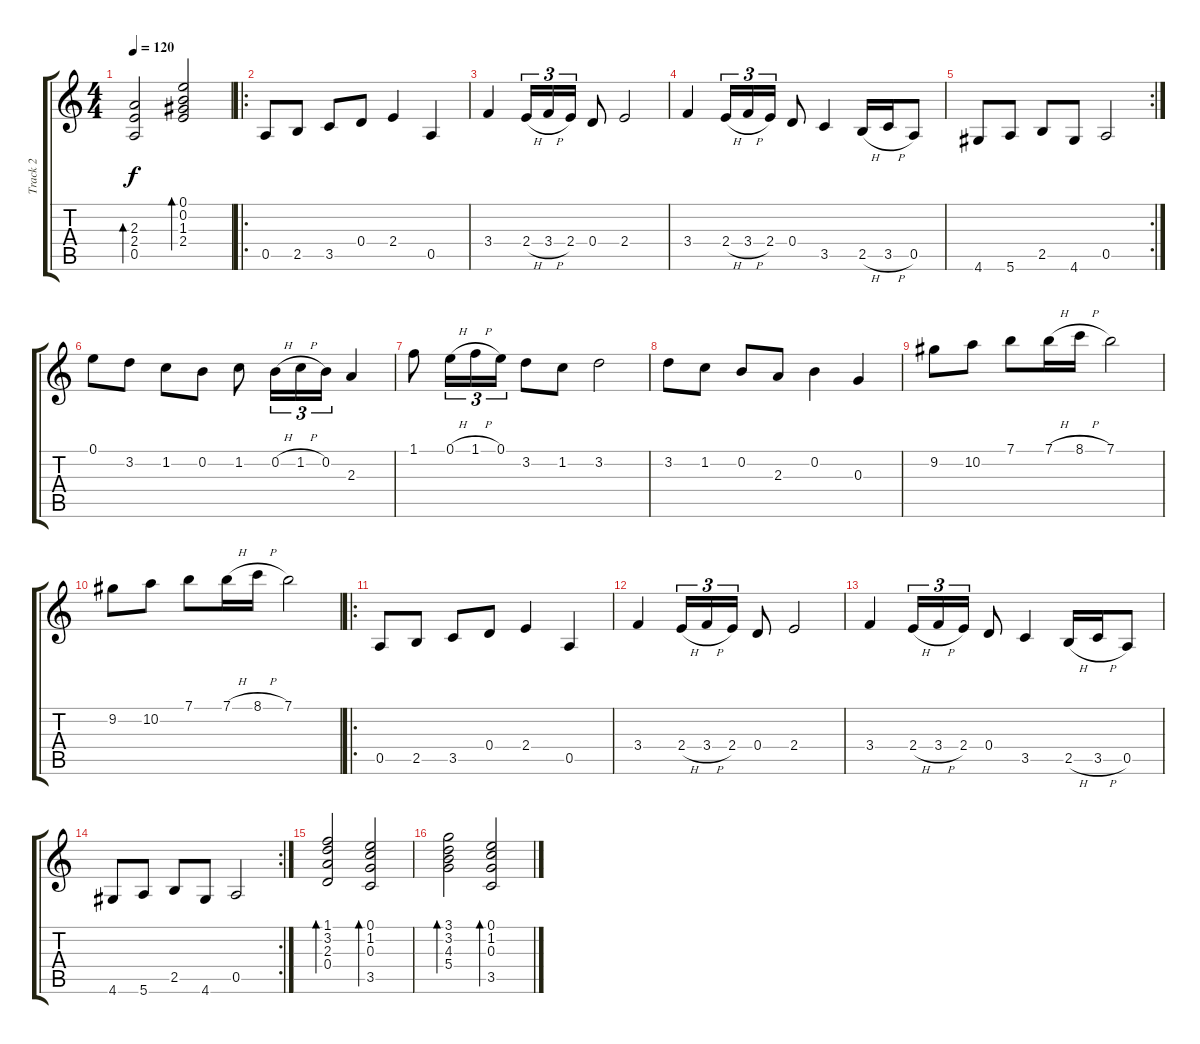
\track ("Track 2" "Track 2") {instrument acousticguitarsteel}
\staff {score tabs}
\tuning (E4 B3 G3 D3 A2 E2) {hide}
\ts (4 4)
\tempo 120
\clef g2
\ks c
(2.3 2.4 0.5).2{bd 240 dy f} (0.1 0.2 1.3 2.4).2{bd 240} |
\ro
0.5.8 2.5.8 3.5.8 0.4.8 2.4.4 0.5.4 |
3.4.4 2.4{h}.16{tu (3 2)} 3.4{h}.16{tu (3 2)} 2.4.16{tu (3 2)} 0.4.8 2.4.2 |
3.4.4 2.4{h}.16{tu (3 2)} 3.4{h}.16{tu (3 2)} 2.4.16{tu (3 2)} 0.4.8 3.5.4 2.5{h}.16 3.5{h}.16 0.5.8 |
\rc 2
4.6.8 5.6.8 2.5.8 4.6.8 0.5.2 |
0.1.8 3.2.8 1.2.8 0.2.8 1.2.8 0.2{h}.16{tu (3 2)} 1.2{h}.16{tu (3 2)} 0.2.16{tu (3 2)} 2.3.4 |
1.1.8 0.1{h}.16{tu (3 2)} 1.1{h}.16{tu (3 2)} 0.1.16{tu (3 2)} 3.2.8 1.2.8 3.2.2 |
3.2.8 1.2.8 0.2.8 2.3.8 0.2.4 0.3.4 |
9.2.8 10.2.8 7.1.8 7.1{h}.16 8.1{h}.16 7.1.2 |
9.2.8 10.2.8 7.1.8 7.1{h}.16 8.1{h}.16 7.1.2 |
\ro
0.5.8 2.5.8 3.5.8 0.4.8 2.4.4 0.5.4 |
3.4.4 2.4{h}.16{tu (3 2)} 3.4{h}.16{tu (3 2)} 2.4.16{tu (3 2)} 0.4.8 2.4.2 |
3.4.4 2.4{h}.16{tu (3 2)} 3.4{h}.16{tu (3 2)} 2.4.16{tu (3 2)} 0.4.8 3.5.4 2.5{h}.16 3.5{h}.16 0.5.8 |
\rc 2
4.6.8 5.6.8 2.5.8 4.6.8 0.5.2 |
(1.1 3.2 2.3 0.4).2{bd 240} (0.1 1.2 0.3 3.5).2{bd 240} |
(3.1 3.2 4.3 5.4).2{bd 240} (0.1 1.2 0.3 3.5).2{bd 240}
